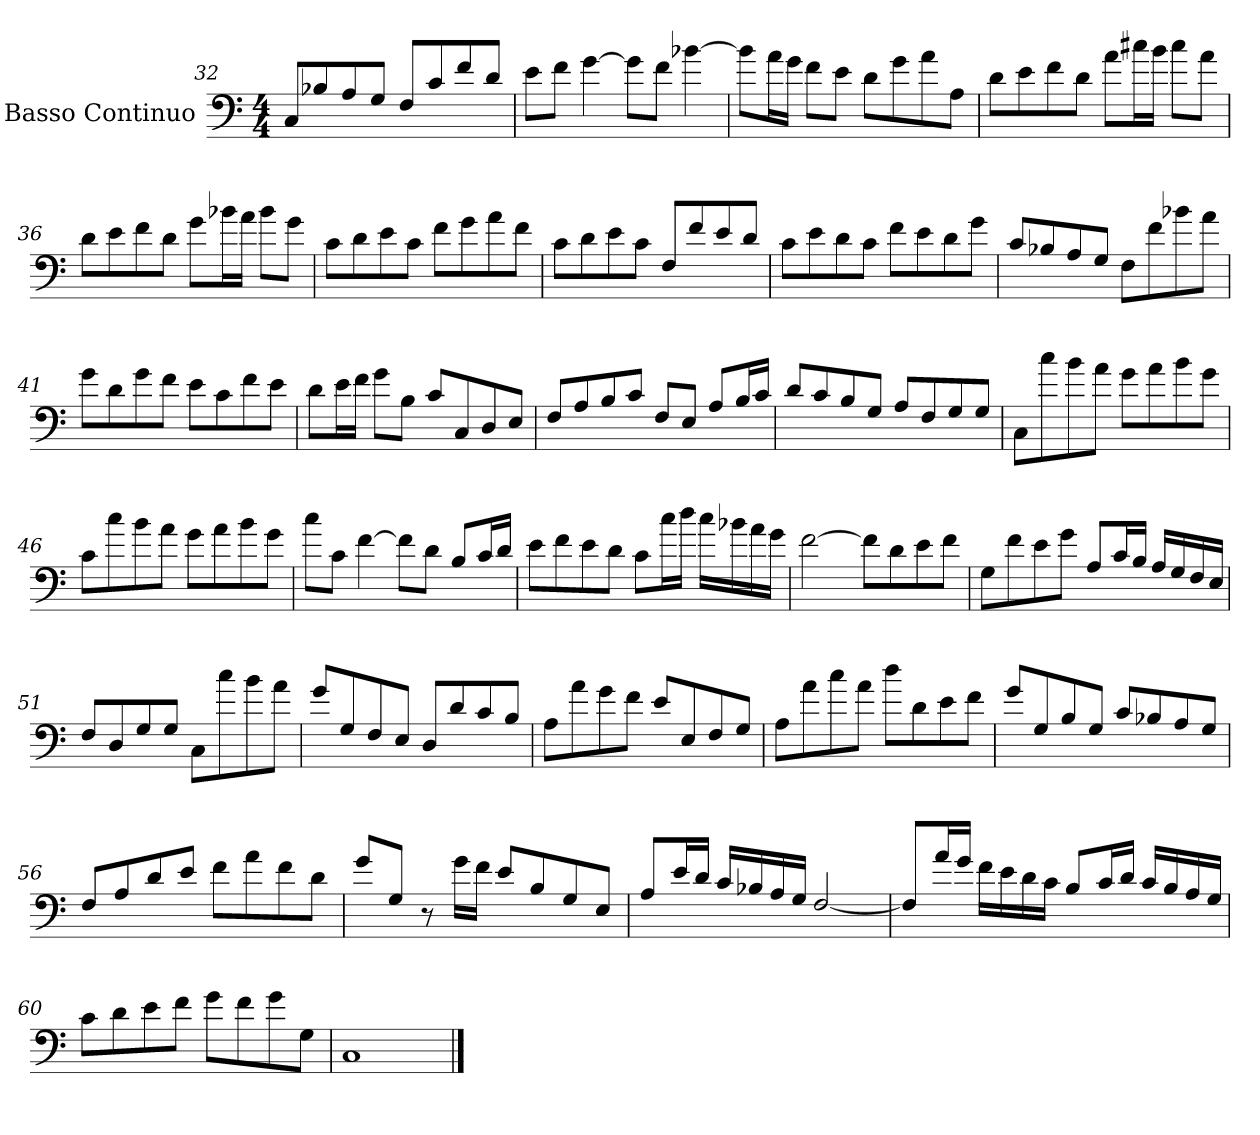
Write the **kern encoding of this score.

**kern
*part1
*staff1
*I"Basso Continuo
*I'B. C.
*clefF4
*ITrd7c12
*k[]
*M4/4
=32
8CC/L
8BB-X/
8AA/
8GG/J
8FF/L
8C/
8F/
8D/J
=33
8E\L
8F\J
[4G\
8G\L]
8F\J
[4B-X\
!!LO:LB:g=z
=34
8B-\L]
16A\L
16G\JJ
8F\L
8E\J
8D\L
8G\
8A\
8AA\J
=35
8D\L
8E\
8F\
8D\J
8A\L
16c#X\L
16B\JJ
8c#\L
8A\J
=36
8D\L
8E\
8F\
8D\J
8G\L
16B-X\L
16A\JJ
8B-\L
8G\J
!!LO:PB:g=z
=37
8C\L
8D\
8E\
8C\J
8F\L
8G\
8A\
8F\J
=38
8C\L
8D\
8E\
8C\J
8FF/L
8F/
8E/
8D/J
=39
8C\L
8E\
8D\
8C\J
8F\L
8E\
8D\
8G\J
!!LO:LB:g=z
=40
8C/L
8BB-X/
8AA/
8GG/J
8FF\L
8F\
8B-X\
8A\J
=41
8G\L
8D\
8G\
8F\J
8E\L
8C\
8F\
8E\J
=42
8D\L
16E\L
16F\JJ
8G\L
8BB\J
8C/L
8CC/
8DD/
8EE/J
!!LO:LB:g=z
=43
8FF/L
8AA/
8BB/
8C/J
8FF/L
8EE/J
8AA/L
16BB/L
16C/JJ
=44
8D/L
8C/
8BB/
8GG/J
8AA/L
8FF/
8GG/
8GG/J
=45
8CC\L
8c\
8B\
8A\J
8G\L
8A\
8B\
8G\J
!!LO:LB:g=z
=46
8C\L
8c\
8B\
8A\J
8G\L
8A\
8B\
8G\J
=47
8c\L
8C\J
[4F\
8F\L]
8D\J
8BB/L
16C/L
16D/JJ
=48
8E\L
8F\
8E\
8D\J
8C\L
16c\L
16d\JJ
16c\LL
16B-X\
16A\
16G\JJ
!!LO:LB:g=z
=49
[2F\
8F\L]
8D\
8E\
8F\J
=50
8GG\L
8F\
8E\
8G\J
8AA/L
16C/L
16BB/JJ
16AA/LL
16GG/
16FF/
16EE/JJ
=51
8FF/L
8DD/
8GG/
8GG/J
8CC\L
8c\
8B\
8A\J
!!LO:LB:g=z
=52
8G/L
8GG/
8FF/
8EE/J
8DD/L
8D/
8C/
8BB/J
=53
8AA\L
8A\
8G\
8F\J
8E/L
8EE/
8FF/
8GG/J
=54
8AA\L
8A\
8c\
8A\J
8d\L
8D\
8E\
8F\J
!!LO:LB:g=z
=55
8G/L
8GG/
8BB/
8GG/J
8C/L
8BB-X/
8AA/
8GG/J
=56
8FF/L
8AA/
8D/
8E/J
8F\L
8A\
8F\
8D\J
=57
8G/L
8GG/J
8r
16G\LL
16F\JJ
8E/L
8BB/
8GG/
8EE/J
!!LO:LB:g=z
=58
8AA/L
16E/L
16D/JJ
16C/LL
16BB-X/
16AA/
16GG/JJ
[2FF/
=59
8FF/L]
16A/L
16G/JJ
16F\LL
16E\
16D\
16C\JJ
8BB/L
16C/L
16D/JJ
16C/LL
16BB/
16AA/
16GG/JJ
=60
8C\L
8D\
8E\
8F\J
8G\L
8F\
8G\
8GG\J
!!LO:LB:g=z
=61
1CC>
==
*-
